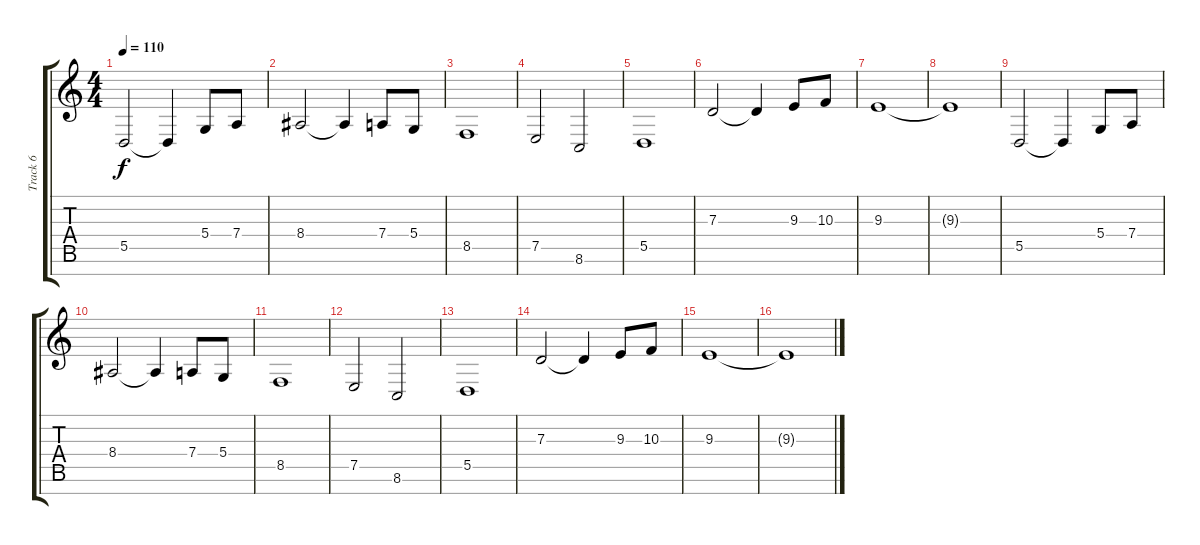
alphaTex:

\track ("Track 6" "Track 6") {instrument harpsichord}
\staff {score tabs}
\tuning (E4 B3 G3 D3 A2 E2 B1) {hide}
\ts (4 4)
\tempo 110
\clef g2
\ks c
5.5.2{dy f} 5.5{t}.4 5.4.8 7.4.8 |
8.4.2 8.4{t}.4 7.4.8 5.4.8 |
8.5.1 |
7.5.2 8.6.2 |
5.5.1 |
7.3.2 7.3{t}.4 9.3.8 10.3.8 |
9.3.1 |
9.3{t}.1 |
5.5.2 5.5{t}.4 5.4.8 7.4.8 |
8.4.2 8.4{t}.4 7.4.8 5.4.8 |
8.5.1 |
7.5.2 8.6.2 |
5.5.1 |
7.3.2 7.3{t}.4 9.3.8 10.3.8 |
9.3.1 |
9.3{t}.1
